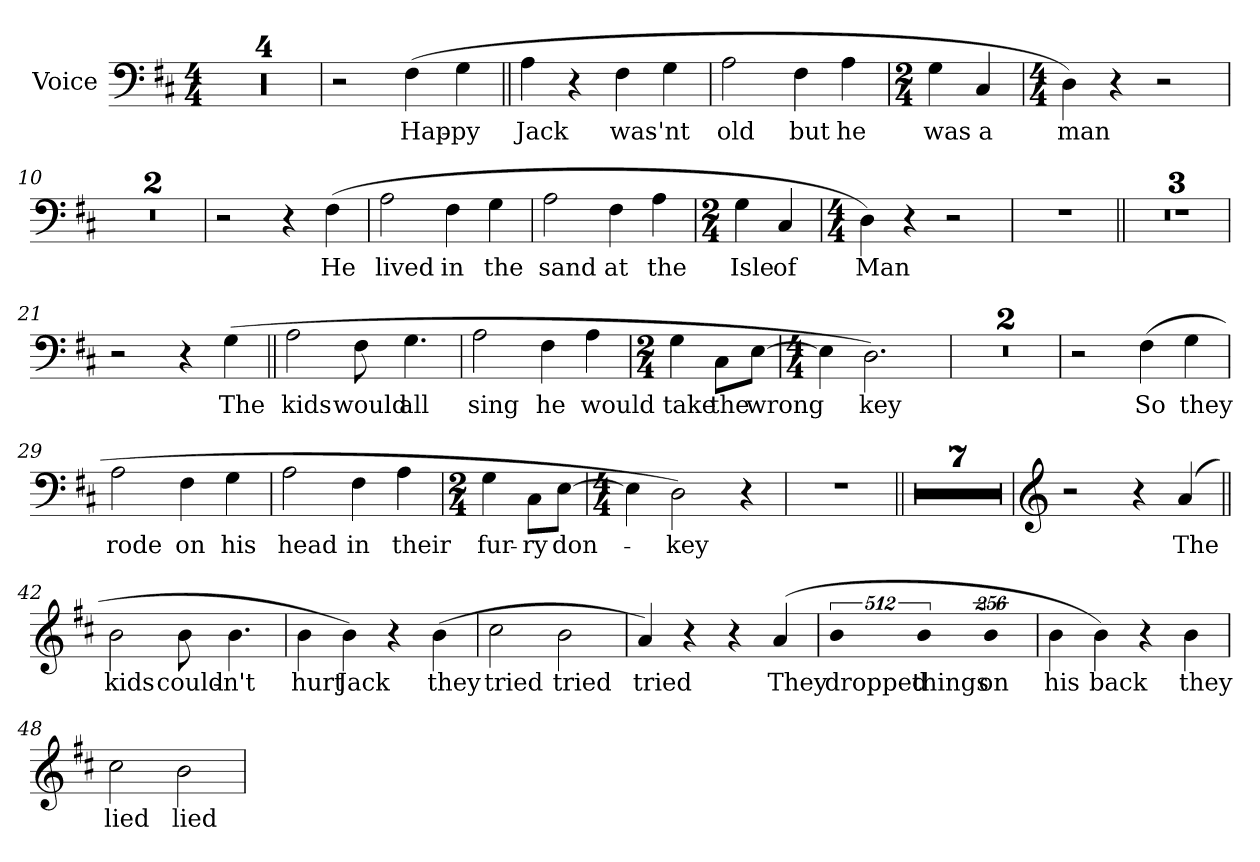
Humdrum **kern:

**kern	**text
*part1	*part1
*staff1	*staff1
*I"Voice	*
*I'Voice	*
!!LO:PB:g=z
*clefF4	*
*k[f#c#]	*
*D:	*
*M4/4	*
=1	=1
1r	.
=2	=2
1r	.
=3	=3
1r	.
=4	=4
1r	.
=5	=5
2r	.
!	!LO:LY:b:color=#000000
(4F#i\	Hap-
!	!LO:LY:b:color=#000000
4Gi\	-py
=6||	=6||
!	!LO:LY:b:color=#000000
4Ai\	Jack
4r	.
!	!LO:LY:b:color=#000000
4F#i\	was-
!	!LO:LY:b:color=#000000
4Gi\	-'nt
=7	=7
!	!LO:LY:b:color=#000000
2Ai\	old
!	!LO:LY:b:color=#000000
4F#i\	but
!	!LO:LY:b:color=#000000
4Ai\	he
!!LO:LB:g=z
=8	=8
*M2/4	*
!	!LO:LY:b:color=#000000
4Gi\	was
!	!LO:LY:b:color=#000000
4C#i/	a
=9	=9
*M4/4	*
!	!LO:LY:b:color=#000000
4Di\)	man
4r	.
2r	.
=10	=10
1r	.
=11	=11
1r	.
=12	=12
2r	.
4r	.
!	!LO:LY:b:color=#000000
(4F#i\	He
=13	=13
!	!LO:LY:b:color=#000000
2Ai\	lived
!	!LO:LY:b:color=#000000
4F#i\	in
!	!LO:LY:b:color=#000000
4Gi\	the
=14	=14
!	!LO:LY:b:color=#000000
2Ai\	sand
!	!LO:LY:b:color=#000000
4F#i\	at
!	!LO:LY:b:color=#000000
4Ai\	the
!!LO:LB:g=z
=15	=15
*M2/4	*
!	!LO:LY:b:color=#000000
4Gi\	Isle
!	!LO:LY:b:color=#000000
4C#i/	of
=16	=16
*M4/4	*
!	!LO:LY:b:color=#000000
4Di\)	Man
4r	.
2r	.
=17	=17
1r	.
=18||	=18||
1r	.
=19	=19
1r	.
=20	=20
1r	.
=21	=21
2r	.
4r	.
!	!LO:LY:b:color=#000000
(4Gi\	The
!!LO:LB:g=z
=22||	=22||
!	!LO:LY:b:color=#000000
2Ai\	kids
!	!LO:LY:b:color=#000000
8F#i\	would
!	!LO:LY:b:color=#000000
4.Gi\	all
=23	=23
!	!LO:LY:b:color=#000000
2Ai\	sing
!	!LO:LY:b:color=#000000
4F#i\	he
!	!LO:LY:b:color=#000000
4Ai\	would
=24	=24
*M2/4	*
!	!LO:LY:b:color=#000000
4Gi\	take
!	!LO:LY:b:color=#000000
8C#i\L	the
!	!LO:LY:b:color=#000000
[8Ei\J	wrong
=25	=25
*M4/4	*
4Ei\]	.
!	!LO:LY:b:color=#000000
2.Di\)	key
=26	=26
1r	.
=27	=27
1r	.
!!LO:LB:g=z
=28	=28
2r	.
!	!LO:LY:b:color=#000000
(4F#i\	So
!	!LO:LY:b:color=#000000
4Gi\	they
=29	=29
!	!LO:LY:b:color=#000000
2Ai\	rode
!	!LO:LY:b:color=#000000
4F#i\	on
!	!LO:LY:b:color=#000000
4Gi\	his
=30	=30
!	!LO:LY:b:color=#000000
2Ai\	head
!	!LO:LY:b:color=#000000
4F#i\	in
!	!LO:LY:b:color=#000000
4Ai\	their
=31	=31
*M2/4	*
!	!LO:LY:b:color=#000000
4Gi\	fur-
!	!LO:LY:b:color=#000000
8C#i\L	-ry
!	!LO:LY:b:color=#000000
[8Ei\J	don-
=32	=32
*M4/4	*
4Ei\]	.
!	!LO:LY:b:color=#000000
2Di\)	-key
4r	.
=33	=33
1r	.
=34||	=34||
1r	.
!!LO:LB:g=z
=35	=35
1r	.
=36	=36
1r	.
=37	=37
1r	.
=38	=38
1r	.
=39	=39
1r	.
=40	=40
1r	.
=41	=41
*clefG2	*
2r	.
4r	.
!	!LO:LY:b:color=#000000
(4ai/	The
=42||	=42||
!	!LO:LY:b:color=#000000
2bi\	kids
!	!LO:LY:b:color=#000000
8bi\	could-
!	!LO:LY:b:color=#000000
4.bi\	-n't
!!LO:LB:g=z
=43	=43
!	!LO:LY:b:color=#000000
4bi\	hurt
!	!LO:LY:b:color=#000000
4bi\)	Jack
4r	.
!	!LO:LY:b:color=#000000
(4bi\	they
=44	=44
!	!LO:LY:b:color=#000000
2cc#i\	tried
!	!LO:LY:b:color=#000000
2bi\	tried
=45	=45
!	!LO:LY:b:color=#000000
4ai/)	tried
4r	.
4r	.
!	!LO:LY:b:color=#000000
(4ai/	They
=46	=46
!LO:N:vis=2	!
!	!LO:LY:b:color=#000000
1024%341bi\	dropped
!LO:N:vis=2	!
!	!LO:LY:b:color=#000000
1024%341bi\	things
!LO:N:vis=2	!
!	!LO:LY:b:color=#000000
512%171bi\	on
=47	=47
!	!LO:LY:b:color=#000000
4bi\	his
!	!LO:LY:b:color=#000000
4bi\)	back
4r	.
!	!LO:LY:b:color=#000000
4bi\	they
=48	=48
!	!LO:LY:b:color=#000000
2cc#i\	lied
!	!LO:LY:b:color=#000000
2bi\	lied
=	=
*-	*-
